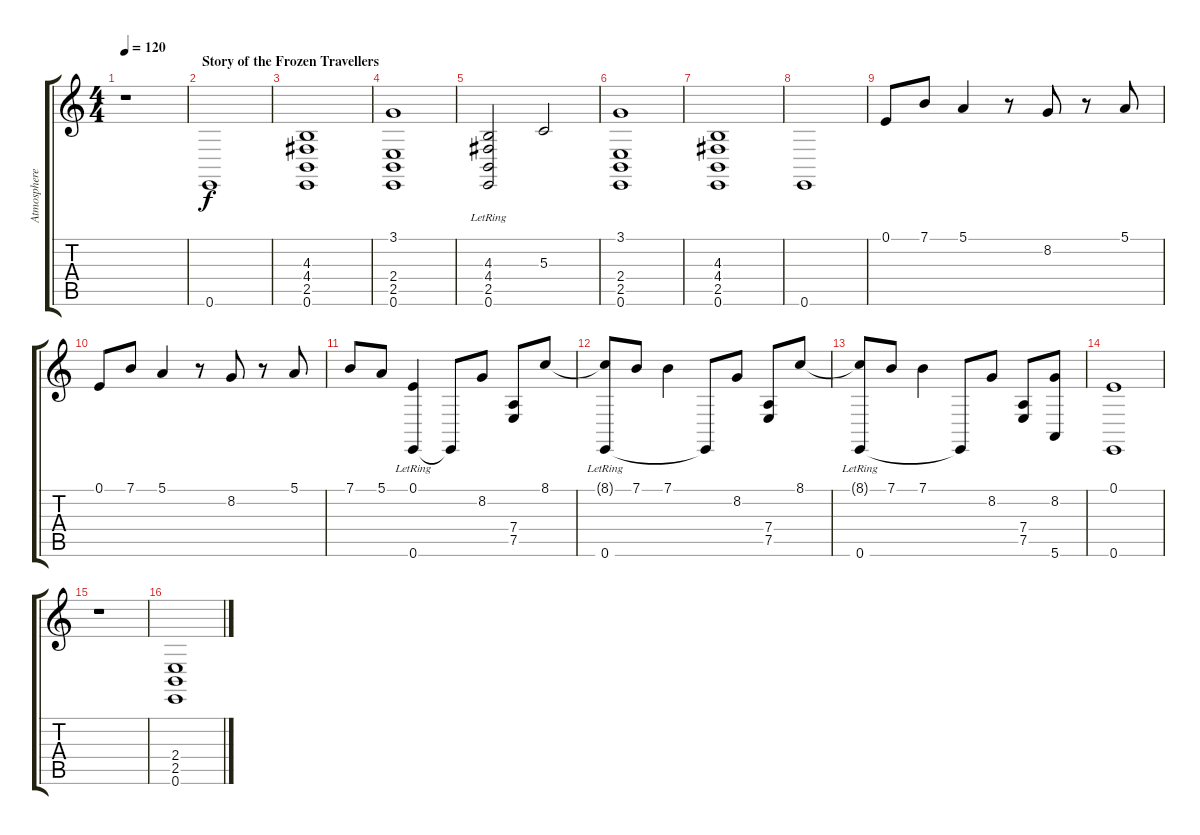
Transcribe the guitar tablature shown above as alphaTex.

\track ("Atmosphere" "Atmosphere") {instrument synthstrings1}
\staff {score tabs}
\tuning (E4 B3 G3 D3 A2 E2) {hide}
\ts (4 4)
\tempo 120
\clef g2
\ks c
r.1{dy f} |
\section ("" "Story of the Frozen Travellers")
0.6.1 |
(4.3 4.4 2.5 0.6).1 |
(3.1 2.4 2.5 0.6).1 |
(4.3 4.4{lr} 2.5{lr} 0.6{lr}).2 5.3.2 |
(3.1 2.4 2.5 0.6).1 |
(4.3 4.4 2.5 0.6).1 |
0.6.1 |
0.1.8 7.1.8 5.1.4 r.8 8.2.8 r.8 5.1.8 |
0.1.8 7.1.8 5.1.4 r.8 8.2.8 r.8 5.1.8 |
7.1.8 5.1.8 (0.1 0.6{lr}).4 0.6{t}.8 8.2.8 (7.4 7.5).8 8.1.8 |
(8.1{t} 0.6{lr}).8 7.1.8 7.1.4 0.6{t}.8 8.2.8 (7.4 7.5).8 8.1.8 |
(8.1{t} 0.6{lr}).8 7.1.8 7.1.4 0.6{t}.8 8.2.8 (7.4 7.5).8 (8.2 5.6).8 |
(0.1 0.6).1 |
r.1 |
(2.4 2.5 0.6).1
